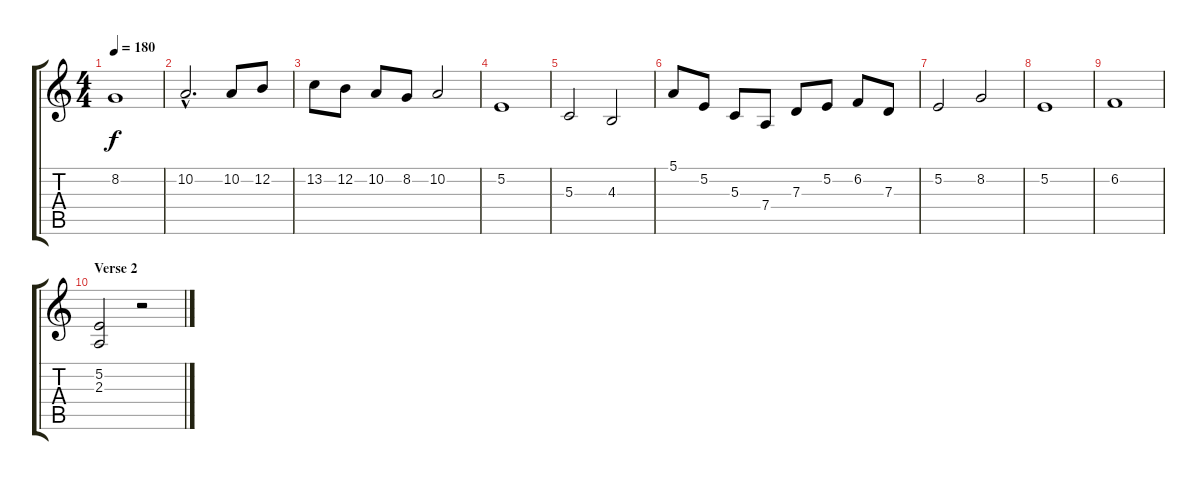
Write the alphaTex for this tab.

\track "" {instrument violin}
\staff {score tabs}
\tuning (E4 B3 G3 D3 A2 E2) {hide}
\ts (4 4)
\tempo 180
\clef g2
\ks c
8.2.1{dy f} |
10.2{hac}.2{d} 10.2.8 12.2.8 |
13.2.8 12.2.8 10.2.8 8.2.8 10.2.2 |
5.2.1 |
5.3.2 4.3.2 |
5.1.8 5.2.8 5.3.8 7.4.8 7.3.8 5.2.8 6.2.8 7.3.8 |
5.2.2 8.2.2 |
5.2.1 |
6.2.1 |
\section ("" "Verse 2")
(5.2 2.3).2 r.2
